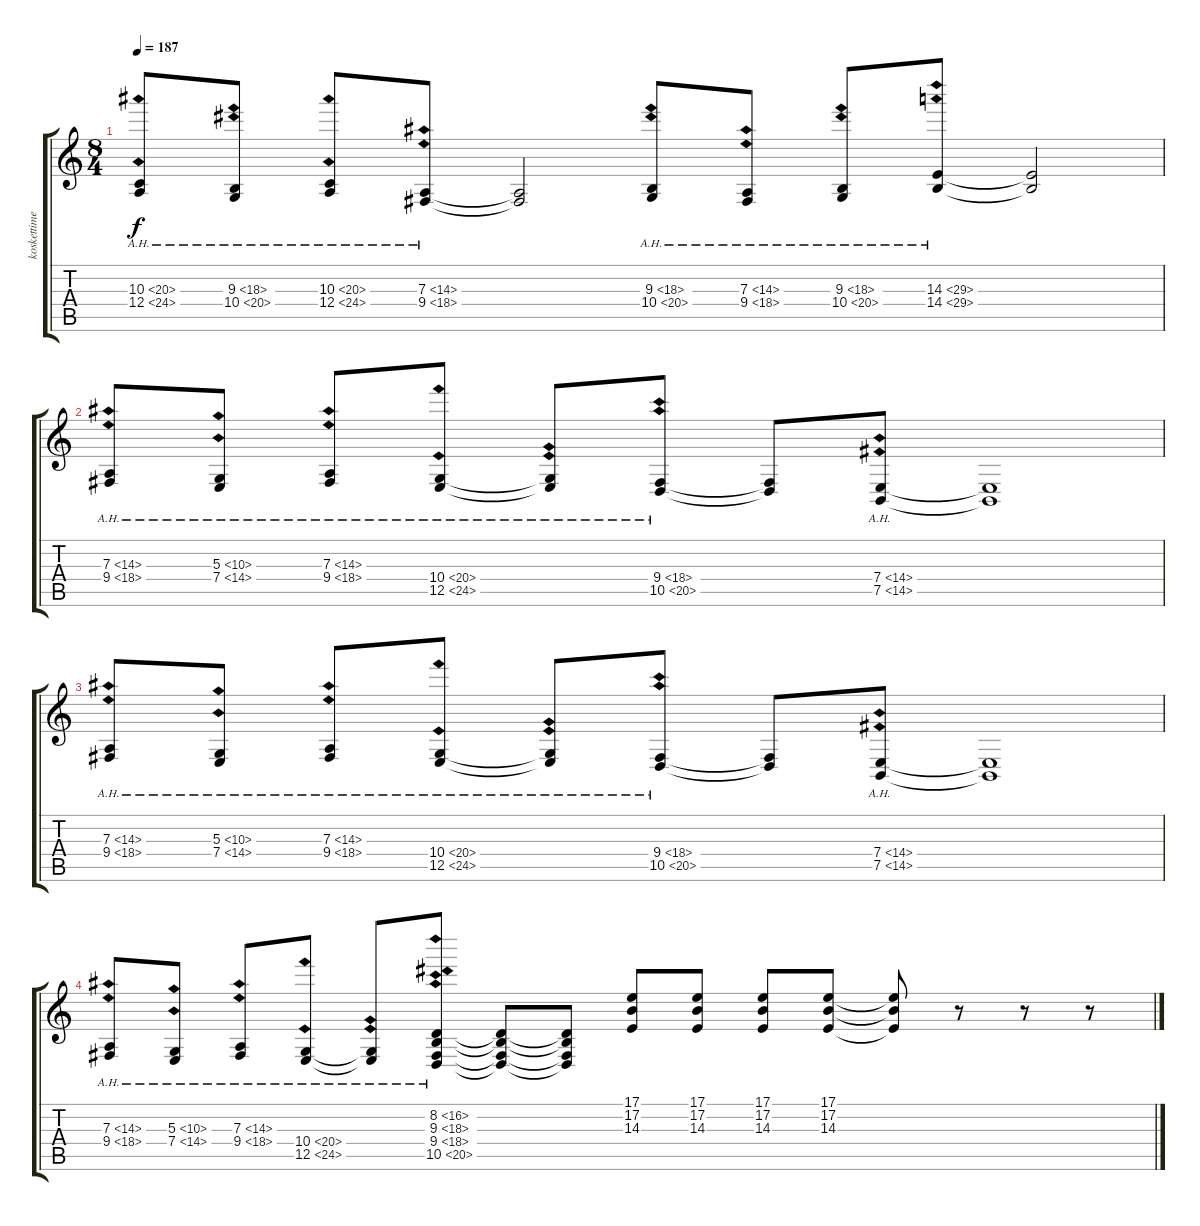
\track ("koskettimet 1" "koskettime") {instrument stringensemble1}
\staff {score tabs}
\tuning (B3 Gb3 D3 A2 E2 B1) {hide}
\ts (8 4)
\tempo 187
\clef g2
\ks c
(10.3{ah 10} 12.4{ah 12}).8{dy f} (9.3{ah 9} 10.4{ah 10}).8 (10.3{ah 10} 12.4{ah 12}).8 (7.3{ah 7} 9.4{ah 9}).8 (7.3{t} 9.4{t}).2 (9.3{ah 9} 10.4{ah 10}).8 (7.3{ah 7} 9.4{ah 9}).8 (9.3{ah 9} 10.4{ah 10}).8 (14.3{ah 15} 14.4{ah 15}).8 (14.3{t} 14.4{t}).2 |
(7.3{ah 7} 9.4{ah 9}).8 (5.3{ah 5} 7.4{ah 7}).8 (7.3{ah 7} 9.4{ah 9}).8 (10.4{ah 10} 12.5{ah 12}).8 (10.4{ah 12 t} 12.5{ah 12 t}).8 (9.4{ah 9} 10.5{ah 10}).8 (9.4{t} 10.5{t}).8 (7.4{ah 7} 7.5{ah 7}).8 (7.4{t} 7.5{t}).1 |
(7.3{ah 7} 9.4{ah 9}).8 (5.3{ah 5} 7.4{ah 7}).8 (7.3{ah 7} 9.4{ah 9}).8 (10.4{ah 10} 12.5{ah 12}).8 (10.4{ah 12 t} 12.5{ah 12 t}).8 (9.4{ah 9} 10.5{ah 10}).8 (9.4{t} 10.5{t}).8 (7.4{ah 7} 7.5{ah 7}).8 (7.4{t} 7.5{t}).1 |
(7.3{ah 7} 9.4{ah 9}).8 (5.3{ah 5} 7.4{ah 7}).8 (7.3{ah 7} 9.4{ah 9}).8 (10.4{ah 10} 12.5{ah 12}).8 (10.4{ah 12 t} 12.5{ah 12 t}).8 (8.2{ah 8} 9.3{ah 9} 9.4{ah 9} 10.5{ah 10}).8 (8.2{t} 9.3{t} 9.4{t} 10.5{t}).8 (8.2{t} 9.3{t} 9.4{t} 10.5{t}).8 (17.1 17.2 14.3).8 (17.1 17.2 14.3).8 (17.1 17.2 14.3).8 (17.1 17.2 14.3).8 (17.1{t} 17.2{t} 14.3{t}).8 r.8 r.8 r.8
